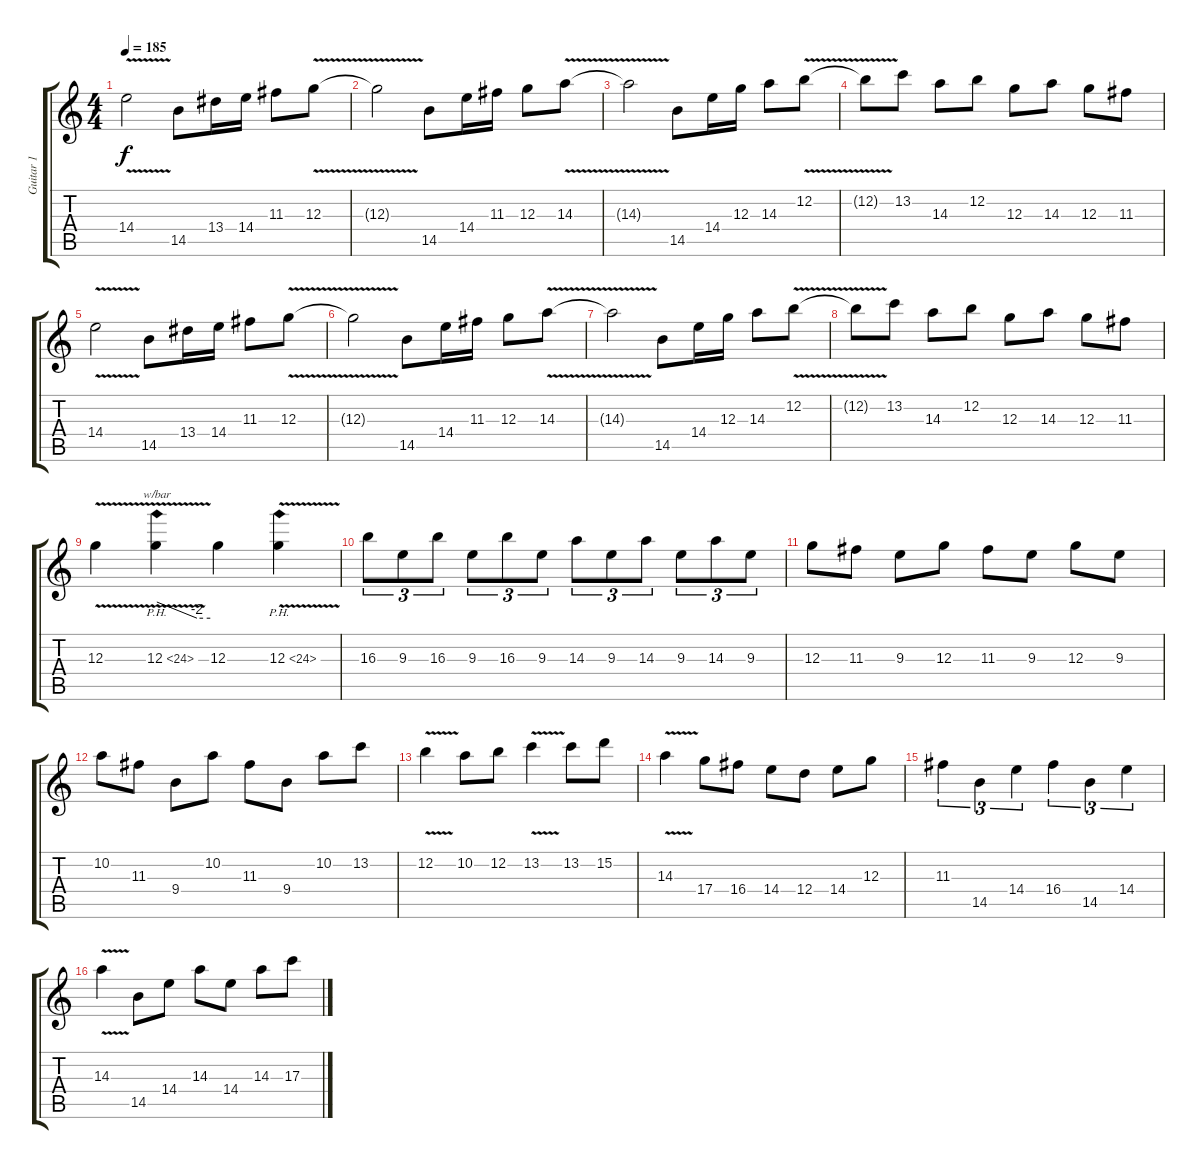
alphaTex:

\track ("Guitar 1" "Guitar 1") {instrument overdrivenguitar}
\staff {score tabs}
\tuning (E4 B3 G3 D3 A2 E2) {hide}
\ts (4 4)
\tempo 185
\clef g2
\ks c
14.4{v}.2{dy f} 14.5.8 13.4.16 14.4.16 11.3.8 12.3{v}.8 |
12.3{t}.2 14.5.8 14.4.16 11.3.16 12.3.8 14.3{v}.8 |
14.3{t}.2 14.5.8 14.4.16 12.3.16 14.3.8 12.2{v}.8 |
12.2{t}.8 13.2.8 14.3.8 12.2.8 12.3.8 14.3.8 12.3.8 11.3.8 |
14.4{v}.2 14.5.8 13.4.16 14.4.16 11.3.8 12.3{v}.8 |
12.3{t}.2 14.5.8 14.4.16 11.3.16 12.3.8 14.3{v}.8 |
14.3{t}.2 14.5.8 14.4.16 12.3.16 14.3.8 12.2{v}.8 |
12.2{t}.8 13.2.8 14.3.8 12.2.8 12.3.8 14.3.8 12.3.8 11.3.8 |
12.3{v}.4 12.3{ph 12 v}.4{tbe (custom default 0 0 45 -8 60 -8)} 12.3.4 12.3{ph 12 v}.4 |
16.3.8{tu (3 2)} 9.3.8{tu (3 2)} 16.3.8{tu (3 2)} 9.3.8{tu (3 2)} 16.3.8{tu (3 2)} 9.3.8{tu (3 2)} 14.3.8{tu (3 2)} 9.3.8{tu (3 2)} 14.3.8{tu (3 2)} 9.3.8{tu (3 2)} 14.3.8{tu (3 2)} 9.3.8{tu (3 2)} |
12.3.8 11.3.8 9.3.8 12.3.8 11.3.8 9.3.8 12.3.8 9.3.8 |
10.2.8 11.3.8 9.4.8 10.2.8 11.3.8 9.4.8 10.2.8 13.2.8 |
12.2{v}.4 10.2.8 12.2.8 13.2{v}.4 13.2.8 15.2.8 |
14.3{v}.4 17.4.8 16.4.8 14.4.8 12.4.8 14.4.8 12.3.8 |
11.3.4{tu (3 2)} 14.5.4{tu (3 2)} 14.4.4{tu (3 2)} 16.4.4{tu (3 2)} 14.5.4{tu (3 2)} 14.4.4{tu (3 2)} |
14.3{v}.4 14.5.8 14.4.8 14.3.8 14.4.8 14.3.8 17.3.8
